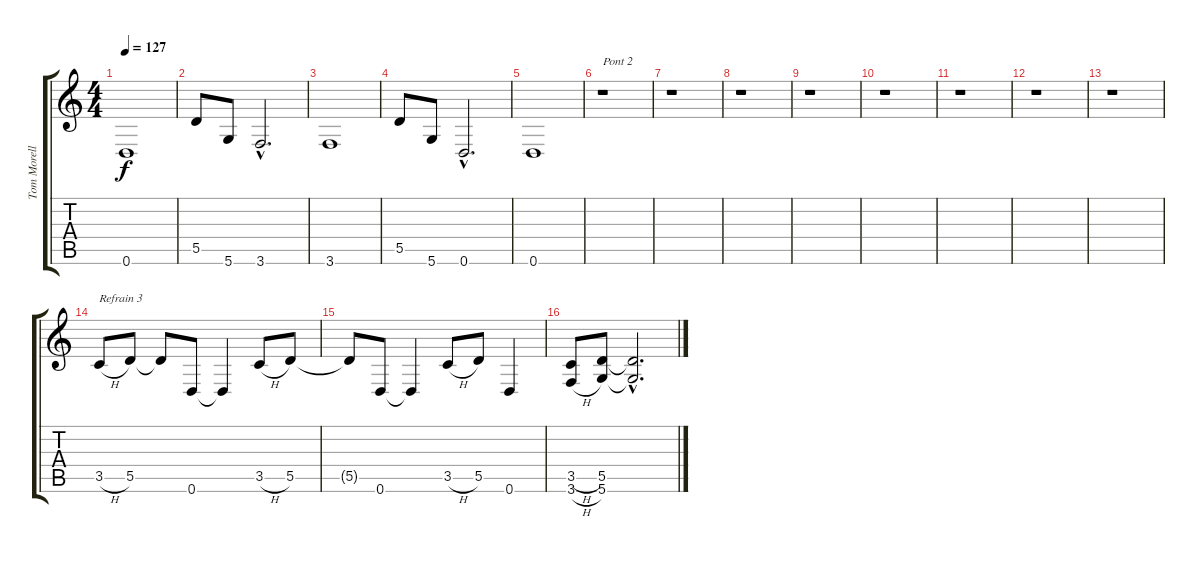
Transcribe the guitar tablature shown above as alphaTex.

\track ("Tom Morello" "Tom Morell") {instrument distortionguitar}
\staff {score tabs}
\tuning (E4 B3 G3 D3 A2 D2) {hide}
\ts (4 4)
\tempo 127
\clef g2
\ks c
0.6.1{dy f} |
5.5.8 5.6.8 3.6{hac}.2{d} |
3.6.1 |
5.5.8 5.6.8 0.6{hac}.2{d} |
0.6.1 |
r.1{txt "Pont 2"} |
r.1 |
r.1 |
r.1 |
r.1 |
r.1 |
r.1 |
r.1 |
3.5{h}.8{txt "Refrain 3"} 5.5.8 5.5{t}.8 0.6.8 0.6{t}.4 3.5{h}.8 5.5.8 |
5.5{t}.8 0.6.8 0.6{t}.4 3.5{h}.8 5.5.8 0.6.4 |
(3.5{h} 3.6{h}).8 (5.5 5.6).8 (5.5{hac t} 5.6{hac t}).2{d}
